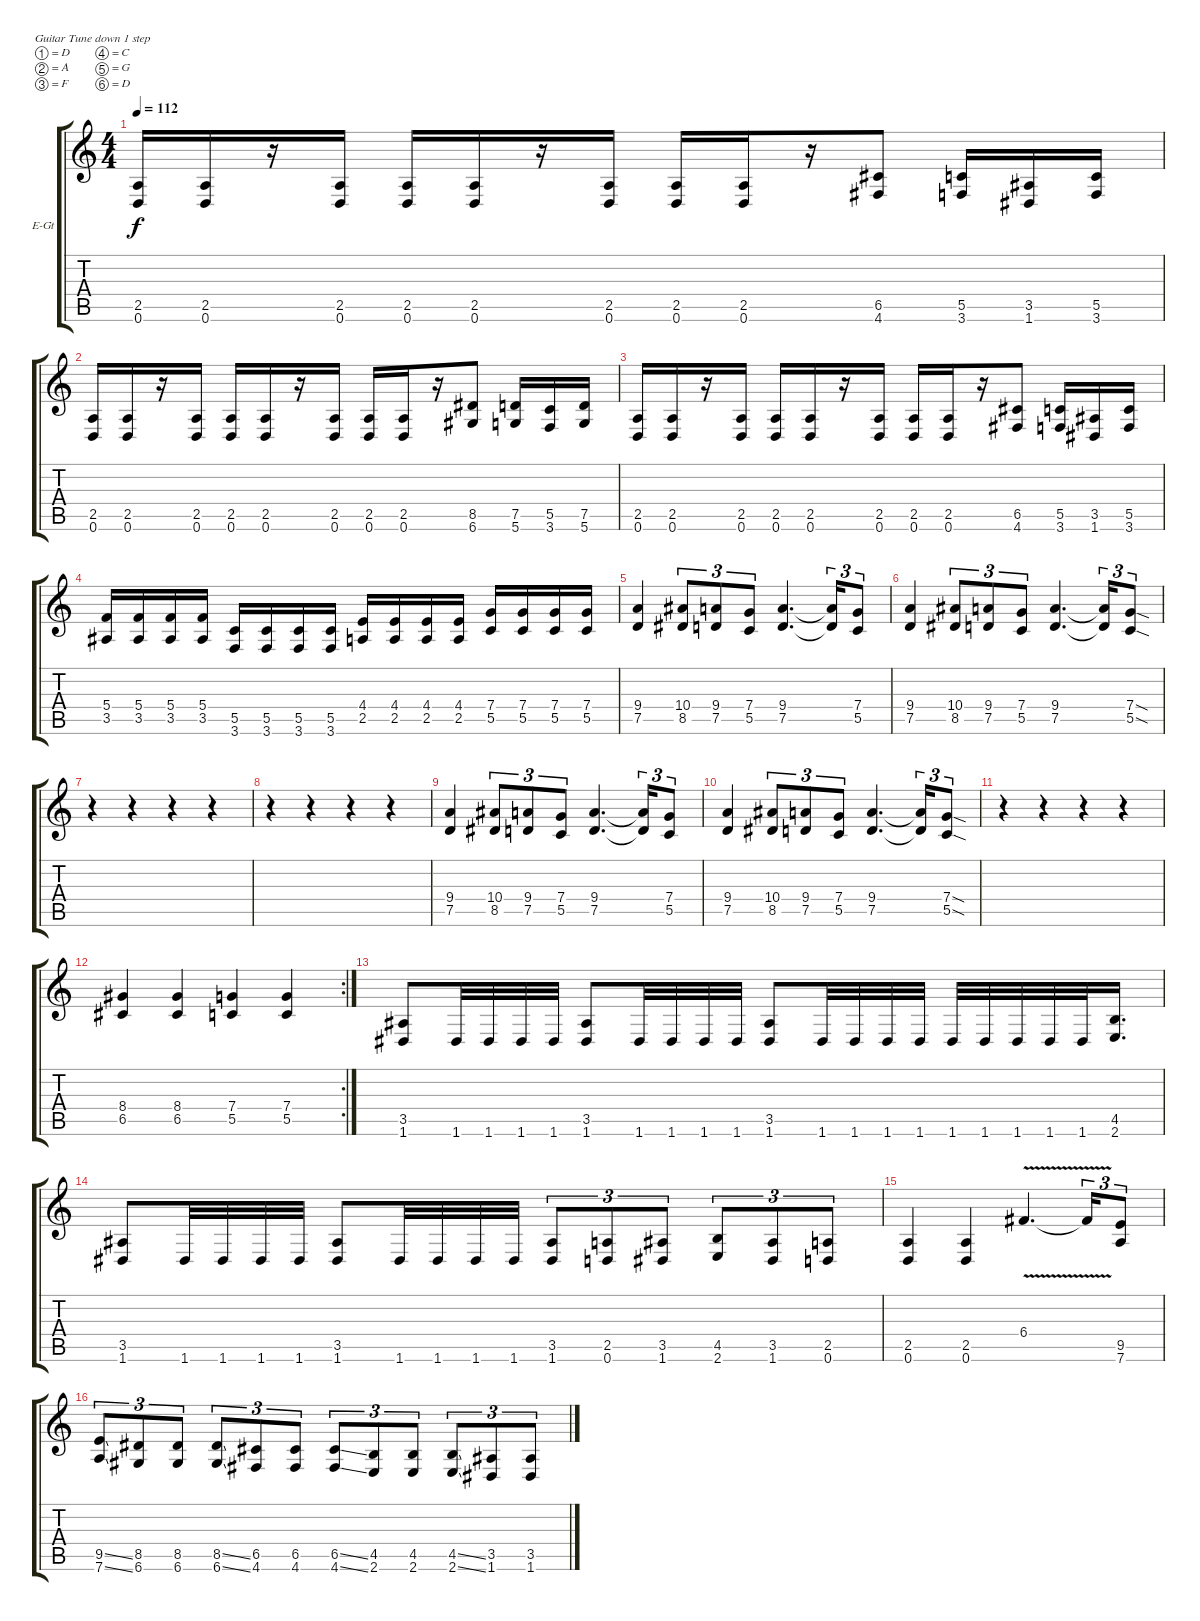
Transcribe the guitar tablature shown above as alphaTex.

\bracketExtendMode groupsimilarinstruments
\firstSystemTrackNameOrientation horizontal
\otherSystemsTrackNameOrientation horizontal
\track ("Paul" "E-Gt") {instrument overdrivenguitar}
\staff {score tabs}
\tuning (D4 A3 F3 C3 G2 D2)
\ts (4 4)
\tempo 112
\clef g2
\ks c
(2.5 0.6).16{dy f} (2.5 0.6).16 r.16 (2.5 0.6).16 (2.5 0.6).16 (2.5 0.6).16 r.16 (2.5 0.6).16 (2.5 0.6).16 (2.5 0.6).16 r.16 (6.5 4.6).8 (5.5 3.6).16 (3.5 1.6).16 (5.5 3.6).16 |
(2.5 0.6).16 (2.5 0.6).16 r.16 (2.5 0.6).16 (2.5 0.6).16 (2.5 0.6).16 r.16 (2.5 0.6).16 (2.5 0.6).16 (2.5 0.6).16 r.16 (8.5 6.6).8 (7.5 5.6).16 (5.5 3.6).16 (7.5 5.6).16 |
(2.5 0.6).16 (2.5 0.6).16 r.16 (2.5 0.6).16 (2.5 0.6).16 (2.5 0.6).16 r.16 (2.5 0.6).16 (2.5 0.6).16 (2.5 0.6).16 r.16 (6.5 4.6).8 (5.5 3.6).16 (3.5 1.6).16 (5.5 3.6).16 |
(5.4 3.5).16 (5.4 3.5).16 (5.4 3.5).16 (5.4 3.5).16 (5.5 3.6).16 (5.5 3.6).16 (5.5 3.6).16 (5.5 3.6).16 (4.4 2.5).16 (4.4 2.5).16 (4.4 2.5).16 (4.4 2.5).16 (7.4 5.5).16 (7.4 5.5).16 (7.4 5.5).16 (7.4 5.5).16 |
(9.4 7.5).4 (10.4 8.5).8{tu (3 2)} (9.4 7.5).8{tu (3 2)} (7.4 5.5).8{tu (3 2)} (9.4 7.5).4{d} (9.4{t} 7.5{t}).16{tu (3 2)} (7.4 5.5).8{tu (3 2)} |
(9.4 7.5).4 (10.4 8.5).8{tu (3 2)} (9.4 7.5).8{tu (3 2)} (7.4 5.5).8{tu (3 2)} (9.4 7.5).4{d} (9.4{t} 7.5{t}).16{tu (3 2)} (7.4{sod} 5.5{sod}).8{tu (3 2)} |
r.4 r.4 r.4 r.4 |
r.4 r.4 r.4 r.4 |
(9.4 7.5).4 (10.4 8.5).8{tu (3 2)} (9.4 7.5).8{tu (3 2)} (7.4 5.5).8{tu (3 2)} (9.4 7.5).4{d} (9.4{t} 7.5{t}).16{tu (3 2)} (7.4 5.5).8{tu (3 2)} |
(9.4 7.5).4 (10.4 8.5).8{tu (3 2)} (9.4 7.5).8{tu (3 2)} (7.4 5.5).8{tu (3 2)} (9.4 7.5).4{d} (9.4{t} 7.5{t}).16{tu (3 2)} (7.4{sod} 5.5{sod}).8{tu (3 2)} |
r.4 r.4 r.4 r.4 |
\rc 2
(8.4 6.5).4 (8.4 6.5).4 (7.4 5.5).4 (7.4 5.5).4 |
(3.5 1.6).8 1.6.32 1.6.32 1.6.32 1.6.32 (3.5 1.6).8 1.6.32 1.6.32 1.6.32 1.6.32 (3.5 1.6).8 1.6.32 1.6.32 1.6.32 1.6.32 1.6.32 1.6.32 1.6.32 1.6.32 1.6.32 (4.5 2.6).16{d} |
(3.5 1.6).8 1.6.32 1.6.32 1.6.32 1.6.32 (3.5 1.6).8 1.6.32 1.6.32 1.6.32 1.6.32 (3.5 1.6).8{tu (3 2)} (2.5 0.6).8{tu (3 2)} (3.5 1.6).8{tu (3 2)} (4.5 2.6).8{tu (3 2)} (3.5 1.6).8{tu (3 2)} (2.5 0.6).8{tu (3 2)} |
(2.5 0.6).4 (2.5 0.6).4 6.4{v}.4{d} 6.4{t}.16{tu (3 2)} (9.5 7.6).8{tu (3 2)} |
(9.5{ss} 7.6{ss}).8{tu (3 2)} (8.5 6.6).8{tu (3 2)} (8.5 6.6).8{tu (3 2)} (8.5{ss} 6.6{ss}).8{tu (3 2)} (6.5 4.6).8{tu (3 2)} (6.5 4.6).8{tu (3 2)} (6.5{ss} 4.6{ss}).8{tu (3 2)} (4.5 2.6).8{tu (3 2)} (4.5 2.6).8{tu (3 2)} (4.5{ss} 2.6{ss}).8{tu (3 2)} (3.5 1.6).8{tu (3 2)} (3.5 1.6).8{tu (3 2)}
